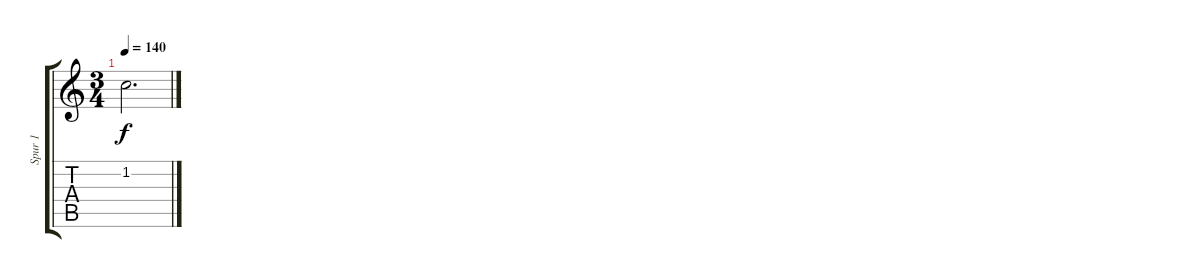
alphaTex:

\track ("Spur 1" "Spur 1") {instrument acousticguitarsteel}
\staff {score tabs}
\tuning (E4 B3 G3 D3 A2 E2) {hide}
\ts (3 4)
\tempo 140
\clef g2
\ks c
1.2{t}.2{d dy f}
